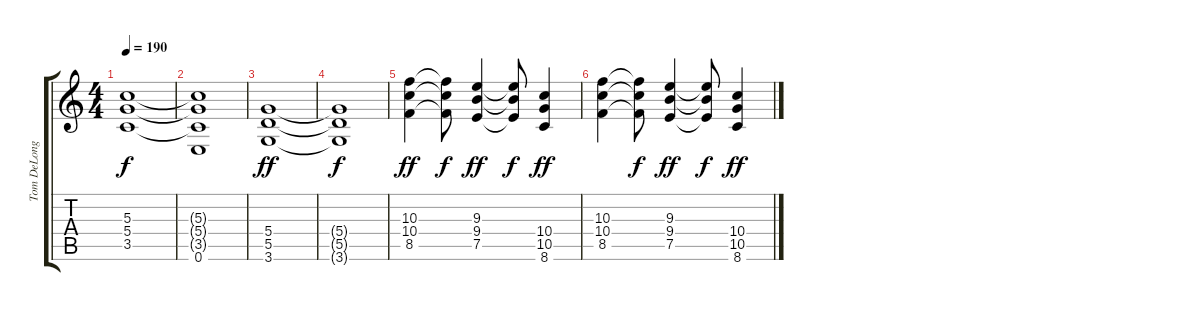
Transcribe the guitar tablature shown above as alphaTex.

\track ("Tom DeLonge - Guitar 2" "Tom DeLong") {instrument overdrivenguitar}
\staff {score tabs}
\tuning (E4 B3 G3 D3 A2 E2) {hide}
\ts (4 4)
\tempo 190
\clef g2
\ks c
(5.3{t} 5.4{t} 3.5{t}).1{dy f} |
(5.3{t} 5.4{t} 3.5{t} 0.6).1 |
(5.4 5.5 3.6).1{dy ff} |
(5.4{t} 5.5{t} 3.6{t}).1{dy f} |
(10.3 10.4 8.5).4{dy ff} (10.3{t} 10.4{t} 8.5{t}).8{dy f} (9.3 9.4 7.5).4{dy ff} (9.3{t} 9.4{t} 7.5{t}).8{dy f} (10.4 10.5 8.6).4{dy ff} |
(10.3 10.4 8.5).4 (10.3{t} 10.4{t} 8.5{t}).8{dy f} (9.3 9.4 7.5).4{dy ff} (9.3{t} 9.4{t} 7.5{t}).8{dy f} (10.4 10.5 8.6).4{dy ff}
